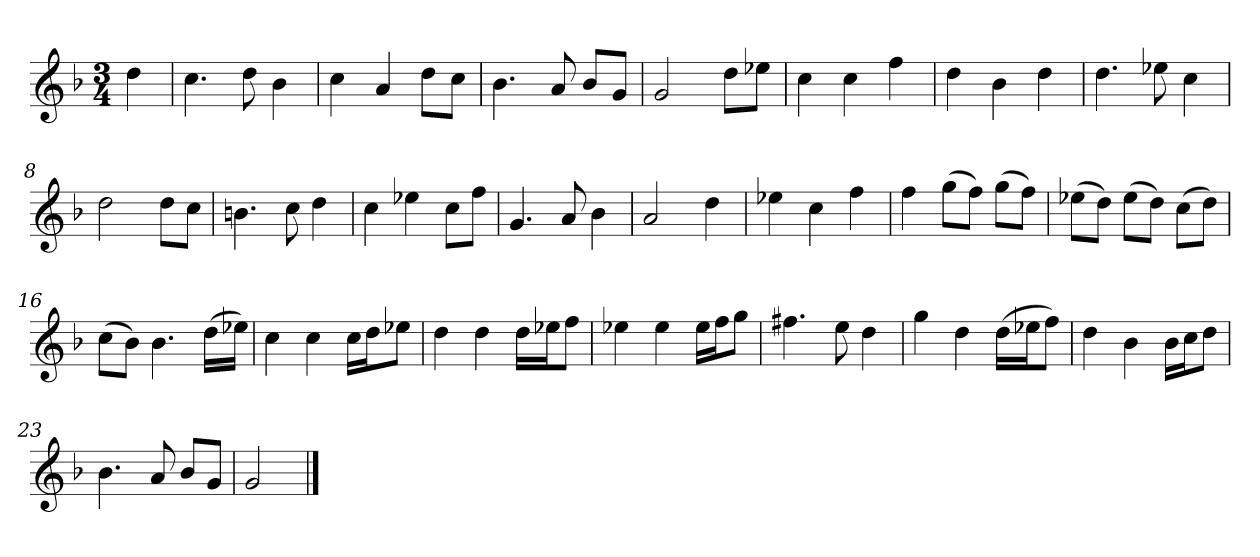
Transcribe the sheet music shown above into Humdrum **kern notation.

**kern
*part1
*staff1
*k[b-]
*M3/4
*MM120
=
4dd
=1
4.cc
8dd
4b-
=2
4cc
4a
8ddL
8ccJ
=3
4.b-
8a
8b-L
8gJ
=4
2g
8ddL
8ee-XJ
=5
4cc
4cc
4ff
=6
4dd
4b-
4dd
=7
4.dd
8ee-X
4cc
=8
2dd
8ddL
8ccJ
=9
4.bn
8cc
4dd
=10
4cc
4ee-X
8ccL
8ffJ
=11
4.g
8a
4b-
=12
2a
4dd
=13
4ee-X
4cc
4ff
=14
4ff
(8ggL
8ffJ)
(8ggL
8ffJ)
=15
(8ee-XL
8ddJ)
(8ee-L
8ddJ)
(8ccL
8ddJ)
=16
(8ccL
8b-J)
4.b-
(16ddLL
16ee-XJJ)
=17
4cc
4cc
16ccLL
16ddJ
8ee-XJ
=18
4dd
4dd
16ddLL
16ee-XJ
8ffJ
=19
4ee-X
4ee-
16ee-LL
16ffJ
8ggJ
=20
4.ff#X
8ee
4dd
=21
4gg
4dd
(16ddLL
16ee-XJ
8ffJ)
=22
4dd
4b-
16b-LL
16ccJ
8ddJ
=23
4.b-
8a
8b-L
8gJ
=24
2g
==
*-
